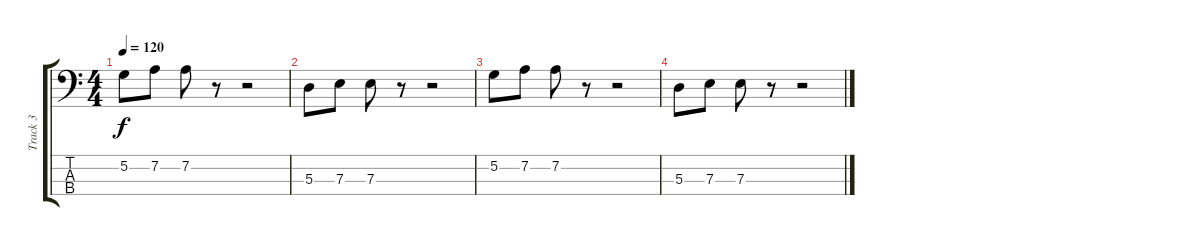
\track ("Track 3" "Track 3") {instrument electricbasspick}
\staff {score tabs}
\tuning (G2 D2 A1 E1) {hide}
\ts (4 4)
\tempo 120
\clef f4
\ks c
5.2.8{dy f} 7.2.8 7.2.8 r.8 r.2 |
5.3.8 7.3.8 7.3.8 r.8 r.2 |
5.2.8 7.2.8 7.2.8 r.8 r.2 |
5.3.8 7.3.8 7.3.8 r.8 r.2
